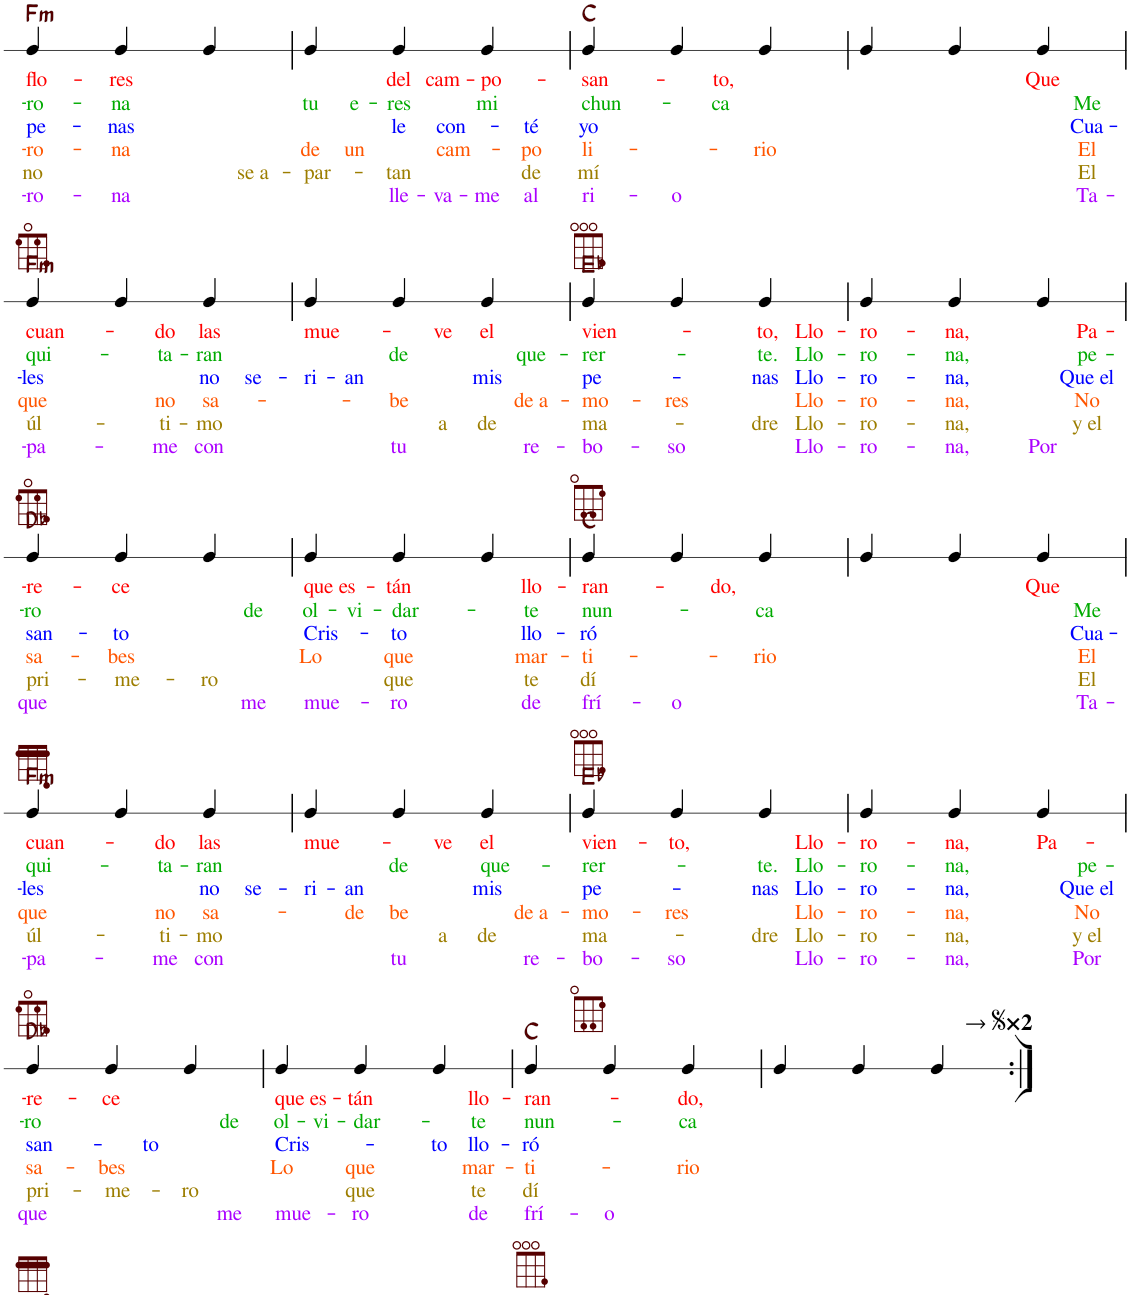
**kern	**kern
*part2	*part1
*staff2	*staff1
*I"Flûte	*I"Ukulélé [Tablature]
*I'Fl	*
!!LO:PB:g=z
*clefG2	*
*k[b-e-a-d-]	*k[b-e-]
*M3/4	*M3/4
=25	=25
4cc	4a- 4c 4f
4cc	[4a- 4c 4f 4cc
4r	4a-] 4c 4f 4cc
=26	=26
4r	4a- 4c 4f
8cc\L	[4a- 4c 4f 4cc
8cc\J	.
4cc	4a-] 4c 4f 4cc
=27	=27
4.cc	4g 4c 4f-
.	[4g 4c 4f- 4cc
8b-	.
4r	4g] 4c 4f- 4cc
=28	=28
4r	4g 4c 4f-
4r	[4g 4c 4f- 4cc
4cc	4g] 4c 4f- 4cc
!!LO:LB:g=z
=29	=29
4.ff	4a- 4c 4f
.	[4a- 4c 4f 4cc
8ff	.
4ff	4a-] 4c 4f 4cc
=30	=30
4.aa-	4a- 4c 4f
.	[4a- 4c 4f 4cc
8gg	.
4ff	4a-] 4c 4f 4cc
=31	=31
2gg	4g 4e- 4g
.	[4g 4e- 4g 4b-
8ee-\L	4g] 4e- 4g 4b-
8ee-\J	.
=32	=32
4gg	4g 4e- 4g
4ee-	[4g 4e- 4g 4b-
8r	4g] 4e- 4g 4b-
8dd-	.
!!LO:LB:g=z
=33	=33
4dd-	4a- 4c# 4f
8dd-	[4a- 4c# 4f 4cc#
8r	.
4r	4a-] 4c# 4f 4cc#
=34	=34
4ff	4a- 4c# 4f
4.gg	[4a- 4c# 4f 4cc#
.	4a-] 4c# 4f 4cc#
8ff	.
=35	=35
4.een	4g 4c 4f-
.	[4g 4c 4f- 4cc
8cc	.
4r	4g] 4c 4f- 4cc
=36	=36
4r	4g 4c 4f-
4r	[4g 4c 4f- 4cc
4cc	4g] 4c 4f- 4cc
!!LO:LB:g=z
=37	=37
4.ff	4a- 4c 4f
.	[4a- 4c 4f 4cc
8ff	.
4ff	4a-] 4c 4f 4cc
=38	=38
4.aa-	4a- 4c 4f
.	[4a- 4c 4f 4cc
8gg	.
4ff	4a-] 4c 4f 4cc
=39	=39
4gg	4g 4e- 4g
4ee-	[4g 4e- 4g 4b-
8r	4g] 4e- 4g 4b-
8ee-	.
=40	=40
4gg	4g 4e- 4g
4ee-	[4g 4e- 4g 4b-
8r	4g] 4e- 4g 4b-
8dd-	.
!!LO:LB:g=z
=41	=41
4dd-	4a- 4c# 4f
8dd-	[4a- 4c# 4f 4cc#
8r	.
4r	4a-] 4c# 4f 4cc#
=42	=42
4ff	4a- 4c# 4f
4.gg	[4a- 4c# 4f 4cc#
.	4a-] 4c# 4f 4cc#
8ff	.
=43	=43
2een	4g 4c 4f-
.	[4g 4c 4f- 4cc
8cc	4g] 4c 4f- 4cc
8r	.
=44	=44
2.r	4g 4c 4f-
.	[4g 4c 4f- 4cc
.	4g] 4c 4f- 4cc
=:|!	=:|!
*-	*-
